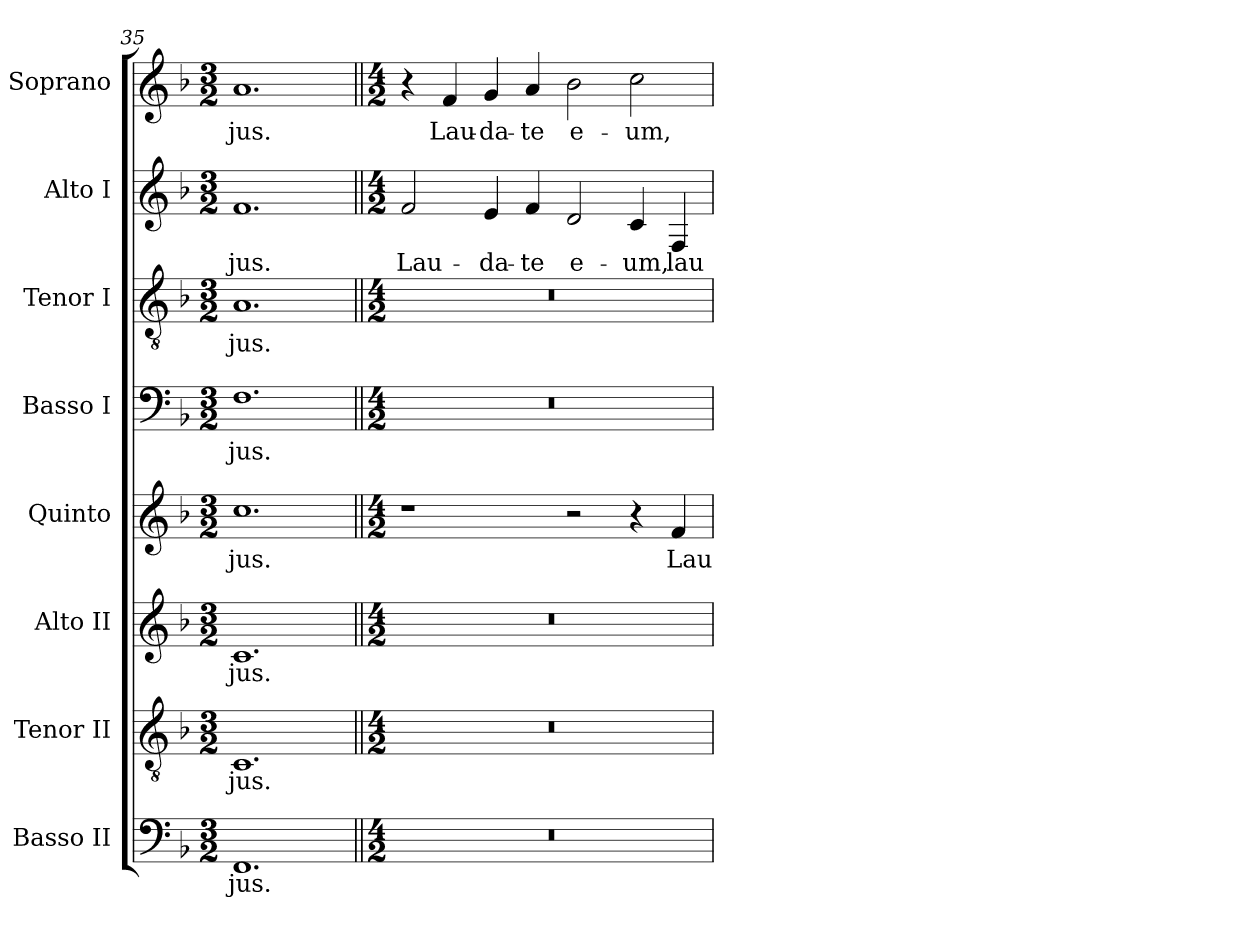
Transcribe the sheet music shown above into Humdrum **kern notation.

**kern	**text	**kern	**text	**kern	**text	**kern	**text	**kern	**text	**kern	**text	**kern	**text	**kern	**text
*part8	*part8	*part7	*part7	*part6	*part6	*part5	*part5	*part4	*part4	*part3	*part3	*part2	*part2	*part1	*part1
*staff8	*staff8	*staff7	*staff7	*staff6	*staff6	*staff5	*staff5	*staff4	*staff4	*staff3	*staff3	*staff2	*staff2	*staff1	*staff1
*I"Basso II	*	*I"Tenor II	*	*I"Alto II	*	*I"Quinto	*	*I"Basso I	*	*I"Tenor I	*	*I"Alto I	*	*I"Soprano	*
*I'B. 2	*	*I'T. 2	*	*I'A. 2	*	*I'Q.	*	*I'B. 1	*	*I'T. 1	*	*I'A. 1	*	*I'S.	*
*clefF4	*	*clefGv2	*	*clefG2	*	*clefG2	*	*clefF4	*	*clefGv2	*	*clefG2	*	*clefG2	*
*	*	*ITrd7c12	*	*	*	*	*	*	*	*ITrd7c12	*	*	*	*	*
*k[b-]	*	*k[b-]	*	*k[b-]	*	*k[b-]	*	*k[b-]	*	*k[b-]	*	*k[b-]	*	*k[b-]	*
*F:	*	*F:	*	*F:	*	*F:	*	*F:	*	*F:	*	*F:	*	*F:	*
*M3/2	*	*M3/2	*	*M3/2	*	*M3/2	*	*M3/2	*	*M3/2	*	*M3/2	*	*M3/2	*
=35	=35	=35	=35	=35	=35	=35	=35	=35	=35	=35	=35	=35	=35	=35	=35
!	!LO:LY:b:color=#000000	!	!	!	!	!	!	!	!	!	!	!	!	!	!
!	!	!	!LO:LY:b:color=#000000	!	!	!	!	!	!	!	!	!	!	!	!
!	!	!	!	!	!LO:LY:b:color=#000000	!	!	!	!	!	!	!	!	!	!
!	!	!	!	!	!	!	!LO:LY:b:color=#000000	!	!	!	!	!	!	!	!
!	!	!	!	!	!	!	!	!	!LO:LY:b:color=#000000	!	!	!	!	!	!
!	!	!	!	!	!	!	!	!	!	!	!LO:LY:b:color=#000000	!	!	!	!
!	!	!	!	!	!	!	!	!	!	!	!	!	!LO:LY:b:color=#000000	!	!
!	!	!	!	!	!	!	!	!	!	!	!	!	!	!	!LO:LY:b:color=#000000
1.FFi	-jus.	1.CCi	-jus.	1.ci	-jus.	1.cci	-jus.	1.Fi	-jus.	1.AAi	-jus.	1.fi	-jus.	1.ai	-jus.
!!LO:LB:g=z
=36||	=36||	=36||	=36||	=36||	=36||	=36||	=36||	=36||	=36||	=36||	=36||	=36||	=36||	=36||	=36||
*M4/2	*	*M4/2	*	*M4/2	*	*M4/2	*	*M4/2	*	*M4/2	*	*M4/2	*	*M4/2	*
!LO:N:vis=1	!	!LO:N:vis=1	!	!LO:N:vis=1	!	!	!	!LO:N:vis=1	!	!LO:N:vis=1	!	!	!	!	!
!	!	!	!	!	!	!	!	!	!	!	!	!	!LO:LY:b:color=#000000	!	!
0r	.	0r	.	0r	.	1r	.	0r	.	0r	.	2fi/	Lau-	4r	.
!	!	!	!	!	!	!	!	!	!	!	!	!	!	!	!LO:LY:b:color=#000000
.	.	.	.	.	.	.	.	.	.	.	.	.	.	4fi/	Lau-
!	!	!	!	!	!	!	!	!	!	!	!	!	!LO:LY:b:color=#000000	!	!
!	!	!	!	!	!	!	!	!	!	!	!	!	!	!	!LO:LY:b:color=#000000
.	.	.	.	.	.	.	.	.	.	.	.	4ei/	-da-	4gi/	-da-
!	!	!	!	!	!	!	!	!	!	!	!	!	!LO:LY:b:color=#000000	!	!
!	!	!	!	!	!	!	!	!	!	!	!	!	!	!	!LO:LY:b:color=#000000
.	.	.	.	.	.	.	.	.	.	.	.	4fi/	-te	4ai/	-te
!	!	!	!	!	!	!	!	!	!	!	!	!	!LO:LY:b:color=#000000	!	!
!	!	!	!	!	!	!	!	!	!	!	!	!	!	!	!LO:LY:b:color=#000000
.	.	.	.	.	.	2r	.	.	.	.	.	2di/	e-	2b-i\	e-
!	!	!	!	!	!	!	!	!	!	!	!	!	!LO:LY:b:color=#000000	!	!
!	!	!	!	!	!	!	!	!	!	!	!	!	!	!	!LO:LY:b:color=#000000
.	.	.	.	.	.	4r	.	.	.	.	.	4ci/	-um,	2cci\	-um,
!	!	!	!	!	!	!	!LO:LY:b:color=#000000	!	!	!	!	!	!	!	!
!	!	!	!	!	!	!	!	!	!	!	!	!	!LO:LY:b:color=#000000	!	!
.	.	.	.	.	.	4fi/	Lau-	.	.	.	.	4Fi/	lau-	.	.
=	=	=	=	=	=	=	=	=	=	=	=	=	=	=	=
*-	*-	*-	*-	*-	*-	*-	*-	*-	*-	*-	*-	*-	*-	*-	*-
